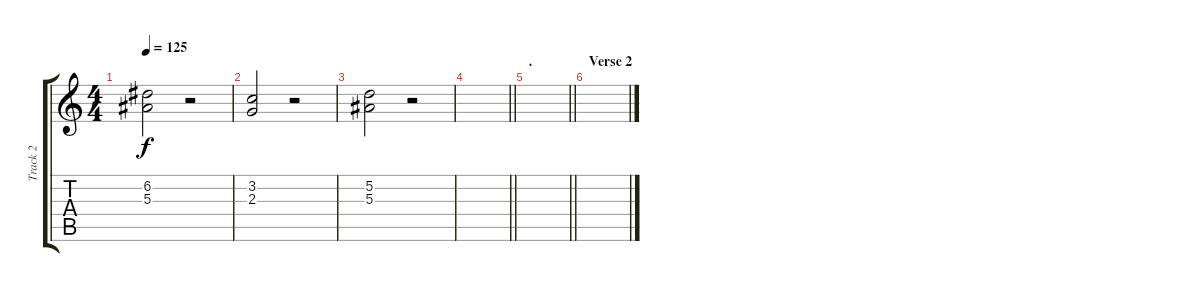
\track ("Track 2" "Track 2") {instrument distortionguitar}
\staff {score tabs}
\tuning (D4 A3 F3 C3 G2 C2) {hide}
\ts (4 4)
\tempo 125
\clef g2
\ks c
(6.2 5.3).2{dy f} r.2 |
(3.2 2.3).2 r.2 |
(5.2 5.3).2 r.2 |
\barLineRight lightlight
|
\section ("" ".")
\barLineRight lightlight
|
\section ("" "Verse 2")
